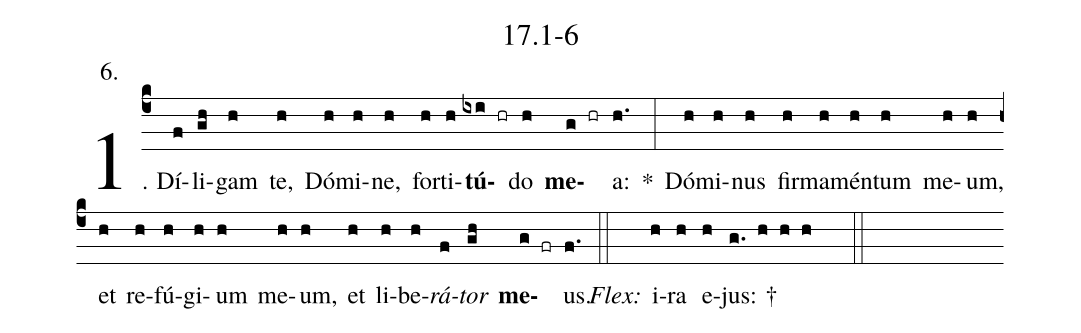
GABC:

name: 17.1-6;
annotation: 6.;
%%
(c4)1. Dí(f)li(gh)gam(h) te,(h) Dó(h)mi(h)ne,(h) for(h)ti(h)<b>tú</b>(ixi hr)do(h) <b>me</b>(g hr)a:(h.) *(:) Dó(h)mi(h)nus(h) fir(h)ma(h)mén(h)tum(h) me(h)um,(h) et(h) re(h)fú(h)gi(h)um(h) me(h)um,(h) et(h) li(h)be(h)<i>rá</i>(f)<i>tor</i>(gh) <b>me</b>(g fr)us.(f.) (::)
<i>Flex:</i>()  i(h)ra(h) e(h)jus: †(g. h h h  ::)
